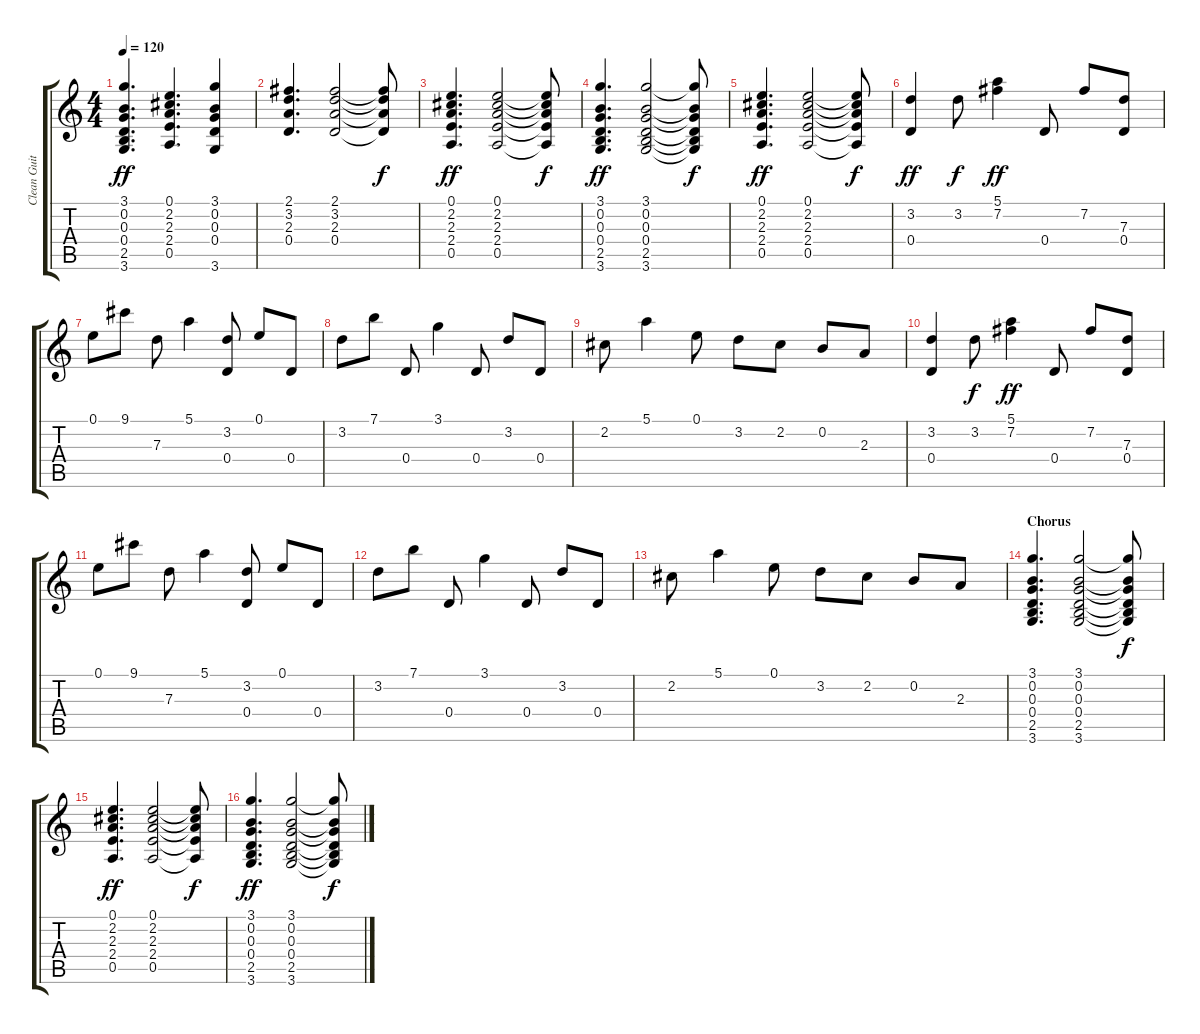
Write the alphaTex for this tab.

\track ("Clean Guitar 2" "Clean Guit") {instrument electricguitarclean}
\staff {score tabs}
\tuning (E4 B3 G3 D3 A2 E2) {hide}
\ts (4 4)
\tempo 120
\clef g2
\ks c
(3.1 0.2 0.3 0.4 2.5 3.6).4{d dy ff} (0.1 2.2 2.3 2.4 0.5).4{d} (3.1 0.2 0.3 0.4 3.6).4 |
(2.1 3.2 2.3 0.4).4{d} (2.1 3.2 2.3 0.4).2 (2.1{t} 3.2{t} 2.3{t} 0.4{t}).8{dy f} |
(0.1 2.2 2.3 2.4 0.5).4{d dy ff} (0.1 2.2 2.3 2.4 0.5).2 (0.1{t} 2.2{t} 2.3{t} 2.4{t} 0.5{t}).8{dy f} |
(3.1 0.2 0.3 0.4 2.5 3.6).4{d dy ff} (3.1 0.2 0.3 0.4 2.5 3.6).2 (3.1{t} 0.2{t} 0.3{t} 0.4{t} 2.5{t} 3.6{t}).8{dy f} |
(0.1 2.2 2.3 2.4 0.5).4{d dy ff} (0.1 2.2 2.3 2.4 0.5).2 (0.1{t} 2.2{t} 2.3{t} 2.4{t} 0.5{t}).8{dy f} |
(3.2 0.4).4{dy ff} 3.2.8{dy f} (5.1 7.2).4{dy ff} 0.4.8 7.2.8 (7.3 0.4).8 |
0.1.8 9.1.8 7.3.8 5.1.4 (3.2 0.4).8 0.1.8 0.4.8 |
3.2.8 7.1.8 0.4.8 3.1.4 0.4.8 3.2.8 0.4.8 |
2.2.8 5.1.4 0.1.8 3.2.8 2.2.8 0.2.8 2.3.8 |
(3.2 0.4).4 3.2.8{dy f} (5.1 7.2).4{dy ff} 0.4.8 7.2.8 (7.3 0.4).8 |
0.1.8 9.1.8 7.3.8 5.1.4 (3.2 0.4).8 0.1.8 0.4.8 |
3.2.8 7.1.8 0.4.8 3.1.4 0.4.8 3.2.8 0.4.8 |
2.2.8 5.1.4 0.1.8 3.2.8 2.2.8 0.2.8 2.3.8 |
\section ("" "Chorus")
(3.1 0.2 0.3 0.4 2.5 3.6).4{d} (3.1 0.2 0.3 0.4 2.5 3.6).2 (3.1{t} 0.2{t} 0.3{t} 0.4{t} 2.5{t} 3.6{t}).8{dy f} |
(0.1 2.2 2.3 2.4 0.5).4{d dy ff} (0.1 2.2 2.3 2.4 0.5).2 (0.1{t} 2.2{t} 2.3{t} 2.4{t} 0.5{t}).8{dy f} |
(3.1 0.2 0.3 0.4 2.5 3.6).4{d dy ff} (3.1 0.2 0.3 0.4 2.5 3.6).2 (3.1{t} 0.2{t} 0.3{t} 0.4{t} 2.5{t} 3.6{t}).8{dy f}
